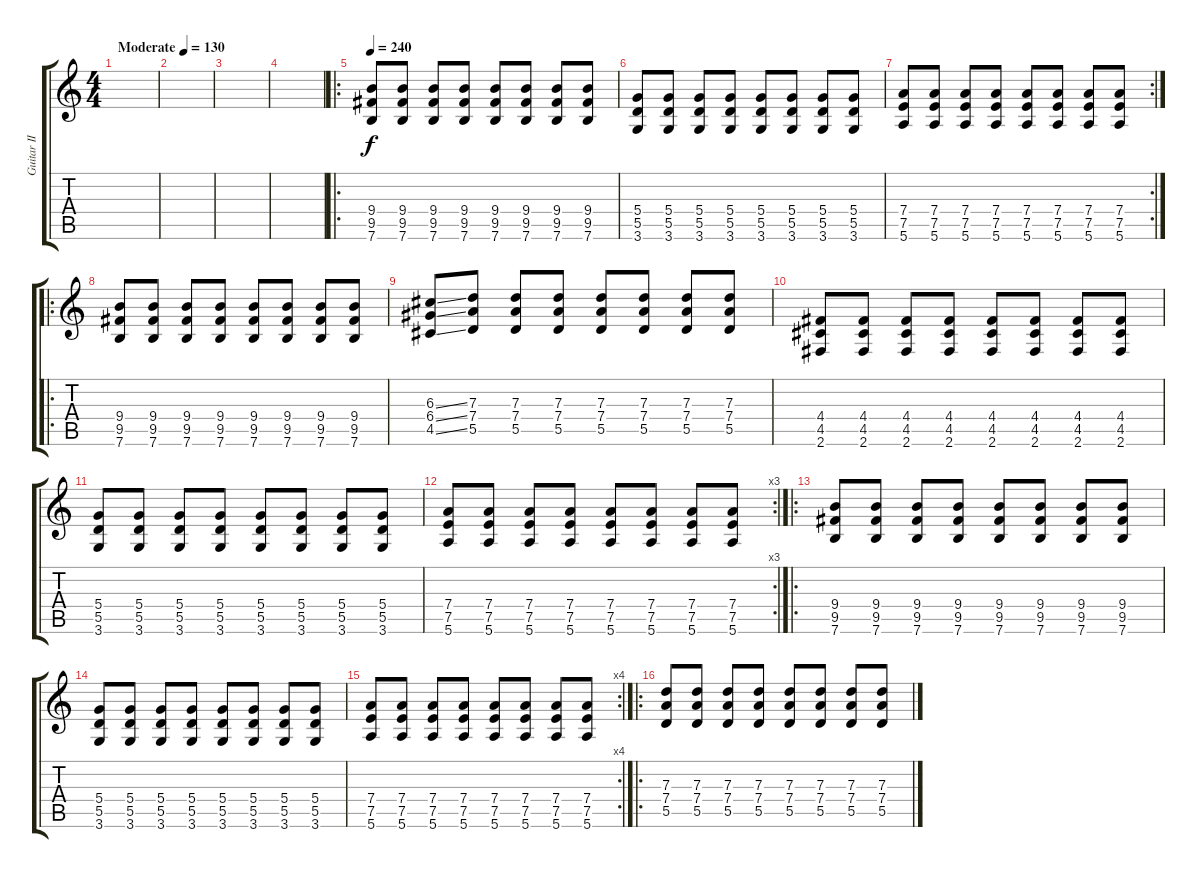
\track ("Guitar II" "Guitar II") {instrument overdrivenguitar}
\staff {score tabs}
\tuning (E4 B3 G3 D3 A2 E2) {hide}
\ts (4 4)
\tempo (130 "Moderate")
\clef g2
\ks c
|
|
|
|
\ro
\tempo 240
(9.4 9.5 7.6).8 (9.4 9.5 7.6).8 (9.4 9.5 7.6).8 (9.4 9.5 7.6).8 (9.4 9.5 7.6).8 (9.4 9.5 7.6).8 (9.4 9.5 7.6).8 (9.4 9.5 7.6).8 |
(5.4 5.5 3.6).8 (5.4 5.5 3.6).8 (5.4 5.5 3.6).8 (5.4 5.5 3.6).8 (5.4 5.5 3.6).8 (5.4 5.5 3.6).8 (5.4 5.5 3.6).8 (5.4 5.5 3.6).8 |
\rc 2
(7.4 7.5 5.6).8 (7.4 7.5 5.6).8 (7.4 7.5 5.6).8 (7.4 7.5 5.6).8 (7.4 7.5 5.6).8 (7.4 7.5 5.6).8 (7.4 7.5 5.6).8 (7.4 7.5 5.6).8 |
\ro
(9.4 9.5 7.6).8 (9.4 9.5 7.6).8 (9.4 9.5 7.6).8 (9.4 9.5 7.6).8 (9.4 9.5 7.6).8 (9.4 9.5 7.6).8 (9.4 9.5 7.6).8 (9.4 9.5 7.6).8 |
(6.3{ss} 6.4{ss} 4.5{ss}).8 (7.3 7.4 5.5).8 (7.3 7.4 5.5).8 (7.3 7.4 5.5).8 (7.3 7.4 5.5).8 (7.3 7.4 5.5).8 (7.3 7.4 5.5).8 (7.3 7.4 5.5).8 |
(4.4 4.5 2.6).8 (4.4 4.5 2.6).8 (4.4 4.5 2.6).8 (4.4 4.5 2.6).8 (4.4 4.5 2.6).8 (4.4 4.5 2.6).8 (4.4 4.5 2.6).8 (4.4 4.5 2.6).8 |
(5.4 5.5 3.6).8 (5.4 5.5 3.6).8 (5.4 5.5 3.6).8 (5.4 5.5 3.6).8 (5.4 5.5 3.6).8 (5.4 5.5 3.6).8 (5.4 5.5 3.6).8 (5.4 5.5 3.6).8 |
\rc 3
(7.4 7.5 5.6).8 (7.4 7.5 5.6).8 (7.4 7.5 5.6).8 (7.4 7.5 5.6).8 (7.4 7.5 5.6).8 (7.4 7.5 5.6).8 (7.4 7.5 5.6).8 (7.4 7.5 5.6).8 |
\ro
(9.4 9.5 7.6).8 (9.4 9.5 7.6).8 (9.4 9.5 7.6).8 (9.4 9.5 7.6).8 (9.4 9.5 7.6).8 (9.4 9.5 7.6).8 (9.4 9.5 7.6).8 (9.4 9.5 7.6).8 |
(5.4 5.5 3.6).8 (5.4 5.5 3.6).8 (5.4 5.5 3.6).8 (5.4 5.5 3.6).8 (5.4 5.5 3.6).8 (5.4 5.5 3.6).8 (5.4 5.5 3.6).8 (5.4 5.5 3.6).8 |
\rc 4
(7.4 7.5 5.6).8 (7.4 7.5 5.6).8 (7.4 7.5 5.6).8 (7.4 7.5 5.6).8 (7.4 7.5 5.6).8 (7.4 7.5 5.6).8 (7.4 7.5 5.6).8 (7.4 7.5 5.6).8 |
\ro
(7.3 7.4 5.5).8 (7.3 7.4 5.5).8 (7.3 7.4 5.5).8 (7.3 7.4 5.5).8 (7.3 7.4 5.5).8 (7.3 7.4 5.5).8 (7.3 7.4 5.5).8 (7.3 7.4 5.5).8
